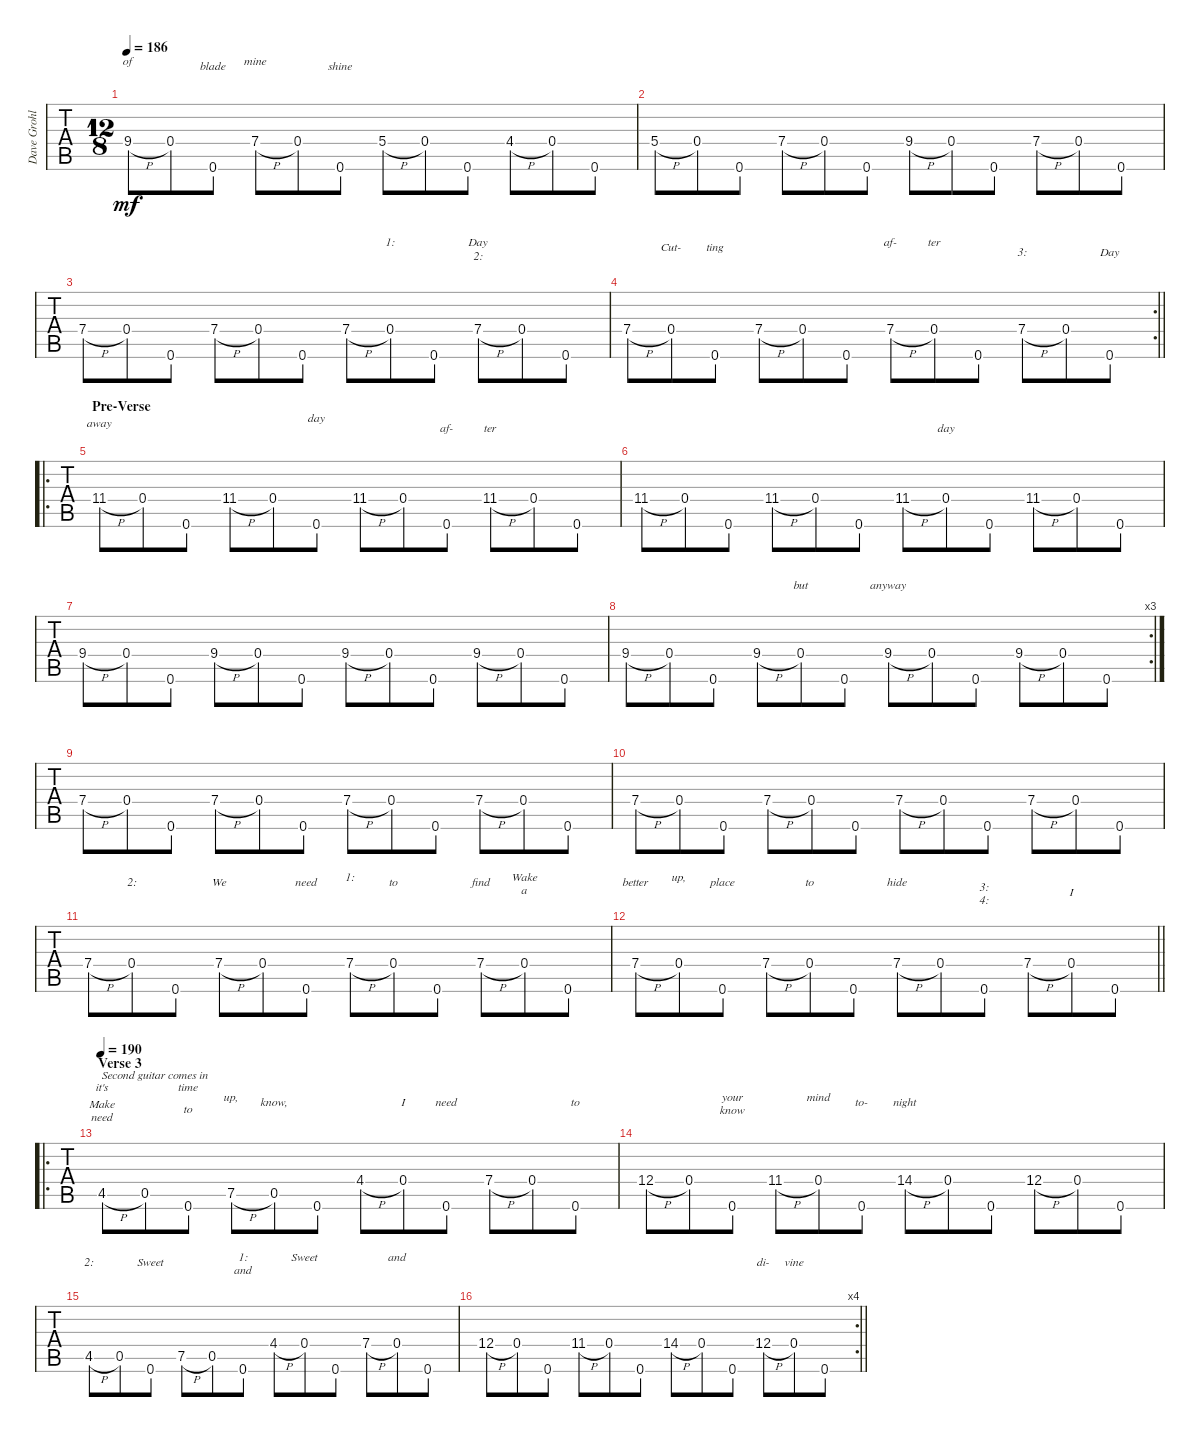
\track ("Dave Grohl" "Dave Grohl") {instrument acousticguitarsteel}
\staff {tabs}
\tuning (E4 B3 G3 D3 A2 D2) {hide}
\ts (12 8)
\tempo 186
\clef g2
\ks d
9.4{h}.8{lyrics (0 "of") lyrics (1 "") lyrics (2 "") lyrics (3 "") lyrics (4 "") dy mf} 0.4.8{lyrics (0 "") lyrics (1 "") lyrics (2 "") lyrics (3 "") lyrics (4 "")} 0.6.8{lyrics (0 "") lyrics (1 "blade") lyrics (2 "") lyrics (3 "") lyrics (4 "")} 7.4{h}.8{lyrics (0 "mine") lyrics (1 "") lyrics (2 "") lyrics (3 "") lyrics (4 "")} 0.4.8{lyrics (0 "") lyrics (1 "") lyrics (2 "") lyrics (3 "") lyrics (4 "")} 0.6.8{lyrics (0 "") lyrics (1 "shine") lyrics (2 "") lyrics (3 "") lyrics (4 "")} 5.4{h}.8{lyrics (0 "") lyrics (1 "") lyrics (2 "") lyrics (3 "") lyrics (4 "")} 0.4.8{lyrics (0 "") lyrics (1 "") lyrics (2 "") lyrics (3 "") lyrics (4 "")} 0.6.8{lyrics (0 "") lyrics (1 "") lyrics (2 "") lyrics (3 "") lyrics (4 "")} 4.4{h}.8{lyrics (0 "") lyrics (1 "") lyrics (2 "") lyrics (3 "") lyrics (4 "")} 0.4.8{lyrics (0 "") lyrics (1 "") lyrics (2 "") lyrics (3 "") lyrics (4 "")} 0.6.8{lyrics (0 "") lyrics (1 "") lyrics (2 "") lyrics (3 "") lyrics (4 "")} |
5.4{h}.8{lyrics (0 "") lyrics (1 "") lyrics (2 "") lyrics (3 "") lyrics (4 "")} 0.4.8{lyrics (0 "") lyrics (1 "") lyrics (2 "") lyrics (3 "") lyrics (4 "")} 0.6.8{lyrics (0 "") lyrics (1 "") lyrics (2 "") lyrics (3 "") lyrics (4 "")} 7.4{h}.8{lyrics (0 "") lyrics (1 "") lyrics (2 "") lyrics (3 "") lyrics (4 "")} 0.4.8{lyrics (0 "") lyrics (1 "") lyrics (2 "") lyrics (3 "") lyrics (4 "")} 0.6.8{lyrics (0 "") lyrics (1 "") lyrics (2 "") lyrics (3 "") lyrics (4 "")} 9.4{h}.8{lyrics (0 "") lyrics (1 "") lyrics (2 "") lyrics (3 "") lyrics (4 "")} 0.4.8{lyrics (0 "") lyrics (1 "") lyrics (2 "") lyrics (3 "") lyrics (4 "")} 0.6.8{lyrics (0 "") lyrics (1 "") lyrics (2 "") lyrics (3 "") lyrics (4 "")} 7.4{h}.8{lyrics (0 "") lyrics (1 "") lyrics (2 "") lyrics (3 "") lyrics (4 "")} 0.4.8{lyrics (0 "") lyrics (1 "") lyrics (2 "") lyrics (3 "") lyrics (4 "")} 0.6.8{lyrics (0 "") lyrics (1 "") lyrics (2 "") lyrics (3 "") lyrics (4 "")} |
7.4{h}.8{lyrics (0 "") lyrics (1 "") lyrics (2 "") lyrics (3 "") lyrics (4 "")} 0.4.8{lyrics (0 "") lyrics (1 "") lyrics (2 "") lyrics (3 "") lyrics (4 "")} 0.6.8{lyrics (0 "") lyrics (1 "") lyrics (2 "") lyrics (3 "") lyrics (4 "")} 7.4{h}.8{lyrics (0 "") lyrics (1 "") lyrics (2 "") lyrics (3 "") lyrics (4 "")} 0.4.8{lyrics (0 "") lyrics (1 "") lyrics (2 "") lyrics (3 "") lyrics (4 "")} 0.6.8{lyrics (0 "") lyrics (1 "") lyrics (2 "") lyrics (3 "") lyrics (4 "")} 7.4{h}.8{lyrics (0 "") lyrics (1 "") lyrics (2 "") lyrics (3 "") lyrics (4 "")} 0.4.8{lyrics (0 "1:") lyrics (1 "") lyrics (2 "") lyrics (3 "") lyrics (4 "")} 0.6.8{lyrics (0 "") lyrics (1 "") lyrics (2 "") lyrics (3 "") lyrics (4 "")} 7.4{h}.8{lyrics (0 "Day") lyrics (1 "2:") lyrics (2 "") lyrics (3 "") lyrics (4 "")} 0.4.8{lyrics (0 "") lyrics (1 "") lyrics (2 "") lyrics (3 "") lyrics (4 "")} 0.6.8{lyrics (0 "") lyrics (1 "") lyrics (2 "") lyrics (3 "") lyrics (4 "")} |
\rc 2
\barLineRight lightlight
7.4{h}.8{lyrics (0 "") lyrics (1 "") lyrics (2 "") lyrics (3 "") lyrics (4 "")} 0.4.8{lyrics (0 "") lyrics (1 "Cut-") lyrics (2 "") lyrics (3 "") lyrics (4 "")} 0.6.8{lyrics (0 "") lyrics (1 "ting") lyrics (2 "") lyrics (3 "") lyrics (4 "")} 7.4{h}.8{lyrics (0 "") lyrics (1 "") lyrics (2 "") lyrics (3 "") lyrics (4 "")} 0.4.8{lyrics (0 "") lyrics (1 "") lyrics (2 "") lyrics (3 "") lyrics (4 "")} 0.6.8{lyrics (0 "") lyrics (1 "") lyrics (2 "") lyrics (3 "") lyrics (4 "")} 7.4{h}.8{lyrics (0 "af-") lyrics (1 "") lyrics (2 "") lyrics (3 "") lyrics (4 "")} 0.4.8{lyrics (0 "ter") lyrics (1 "") lyrics (2 "") lyrics (3 "") lyrics (4 "")} 0.6.8{lyrics (0 "") lyrics (1 "") lyrics (2 "") lyrics (3 "") lyrics (4 "")} 7.4{h}.8{lyrics (0 "") lyrics (1 "") lyrics (2 "3:") lyrics (3 "") lyrics (4 "")} 0.4.8{lyrics (0 "") lyrics (1 "") lyrics (2 "") lyrics (3 "") lyrics (4 "")} 0.6.8{lyrics (0 "") lyrics (1 "") lyrics (2 "Day") lyrics (3 "") lyrics (4 "")} |
\ro
\section ("" "Pre-Verse")
11.4{h}.8{lyrics (0 "") lyrics (1 "away") lyrics (2 "") lyrics (3 "") lyrics (4 "")} 0.4.8{lyrics (0 "") lyrics (1 "") lyrics (2 "") lyrics (3 "") lyrics (4 "")} 0.6.8{lyrics (0 "") lyrics (1 "") lyrics (2 "") lyrics (3 "") lyrics (4 "")} 11.4{h}.8{lyrics (0 "") lyrics (1 "") lyrics (2 "") lyrics (3 "") lyrics (4 "")} 0.4.8{lyrics (0 "") lyrics (1 "") lyrics (2 "") lyrics (3 "") lyrics (4 "")} 0.6.8{lyrics (0 "day") lyrics (1 "") lyrics (2 "") lyrics (3 "") lyrics (4 "")} 11.4{h}.8{lyrics (0 "") lyrics (1 "") lyrics (2 "") lyrics (3 "") lyrics (4 "")} 0.4.8{lyrics (0 "") lyrics (1 "") lyrics (2 "") lyrics (3 "") lyrics (4 "")} 0.6.8{lyrics (0 "") lyrics (1 "") lyrics (2 "af-") lyrics (3 "") lyrics (4 "")} 11.4{h}.8{lyrics (0 "") lyrics (1 "") lyrics (2 "ter") lyrics (3 "") lyrics (4 "")} 0.4.8{lyrics (0 "") lyrics (1 "") lyrics (2 "") lyrics (3 "") lyrics (4 "")} 0.6.8{lyrics (0 "") lyrics (1 "") lyrics (2 "") lyrics (3 "") lyrics (4 "")} |
11.4{h}.8{lyrics (0 "") lyrics (1 "") lyrics (2 "") lyrics (3 "") lyrics (4 "")} 0.4.8{lyrics (0 "") lyrics (1 "") lyrics (2 "") lyrics (3 "") lyrics (4 "")} 0.6.8{lyrics (0 "") lyrics (1 "") lyrics (2 "") lyrics (3 "") lyrics (4 "")} 11.4{h}.8{lyrics (0 "") lyrics (1 "") lyrics (2 "") lyrics (3 "") lyrics (4 "")} 0.4.8{lyrics (0 "") lyrics (1 "") lyrics (2 "") lyrics (3 "") lyrics (4 "")} 0.6.8{lyrics (0 "") lyrics (1 "") lyrics (2 "") lyrics (3 "") lyrics (4 "")} 11.4{h}.8{lyrics (0 "") lyrics (1 "") lyrics (2 "") lyrics (3 "") lyrics (4 "")} 0.4.8{lyrics (0 "") lyrics (1 "") lyrics (2 "day") lyrics (3 "") lyrics (4 "")} 0.6.8{lyrics (0 "") lyrics (1 "") lyrics (2 "") lyrics (3 "") lyrics (4 "")} 11.4{h}.8{lyrics (0 "") lyrics (1 "") lyrics (2 "") lyrics (3 "") lyrics (4 "")} 0.4.8{lyrics (0 "") lyrics (1 "") lyrics (2 "") lyrics (3 "") lyrics (4 "")} 0.6.8{lyrics (0 "") lyrics (1 "") lyrics (2 "") lyrics (3 "") lyrics (4 "")} |
9.4{h}.8{lyrics (0 "") lyrics (1 "") lyrics (2 "") lyrics (3 "") lyrics (4 "")} 0.4.8{lyrics (0 "") lyrics (1 "") lyrics (2 "") lyrics (3 "") lyrics (4 "")} 0.6.8{lyrics (0 "") lyrics (1 "") lyrics (2 "") lyrics (3 "") lyrics (4 "")} 9.4{h}.8{lyrics (0 "") lyrics (1 "") lyrics (2 "") lyrics (3 "") lyrics (4 "")} 0.4.8{lyrics (0 "") lyrics (1 "") lyrics (2 "") lyrics (3 "") lyrics (4 "")} 0.6.8{lyrics (0 "") lyrics (1 "") lyrics (2 "") lyrics (3 "") lyrics (4 "")} 9.4{h}.8{lyrics (0 "") lyrics (1 "") lyrics (2 "") lyrics (3 "") lyrics (4 "")} 0.4.8{lyrics (0 "") lyrics (1 "") lyrics (2 "") lyrics (3 "") lyrics (4 "")} 0.6.8{lyrics (0 "") lyrics (1 "") lyrics (2 "") lyrics (3 "") lyrics (4 "")} 9.4{h}.8{lyrics (0 "") lyrics (1 "") lyrics (2 "") lyrics (3 "") lyrics (4 "")} 0.4.8{lyrics (0 "") lyrics (1 "") lyrics (2 "") lyrics (3 "") lyrics (4 "")} 0.6.8{lyrics (0 "") lyrics (1 "") lyrics (2 "") lyrics (3 "") lyrics (4 "")} |
\rc 3
9.4{h}.8{lyrics (0 "") lyrics (1 "") lyrics (2 "") lyrics (3 "") lyrics (4 "")} 0.4.8{lyrics (0 "") lyrics (1 "") lyrics (2 "") lyrics (3 "") lyrics (4 "")} 0.6.8{lyrics (0 "") lyrics (1 "") lyrics (2 "") lyrics (3 "") lyrics (4 "")} 9.4{h}.8{lyrics (0 "") lyrics (1 "") lyrics (2 "") lyrics (3 "") lyrics (4 "")} 0.4.8{lyrics (0 "") lyrics (1 "") lyrics (2 "but") lyrics (3 "") lyrics (4 "")} 0.6.8{lyrics (0 "") lyrics (1 "") lyrics (2 "") lyrics (3 "") lyrics (4 "")} 9.4{h}.8{lyrics (0 "") lyrics (1 "") lyrics (2 "anyway") lyrics (3 "") lyrics (4 "")} 0.4.8{lyrics (0 "") lyrics (1 "") lyrics (2 "") lyrics (3 "") lyrics (4 "")} 0.6.8{lyrics (0 "") lyrics (1 "") lyrics (2 "") lyrics (3 "") lyrics (4 "")} 9.4{h}.8{lyrics (0 "") lyrics (1 "") lyrics (2 "") lyrics (3 "") lyrics (4 "")} 0.4.8{lyrics (0 "") lyrics (1 "") lyrics (2 "") lyrics (3 "") lyrics (4 "")} 0.6.8{lyrics (0 "") lyrics (1 "") lyrics (2 "") lyrics (3 "") lyrics (4 "")} |
7.4{h}.8{lyrics (0 "") lyrics (1 "") lyrics (2 "") lyrics (3 "") lyrics (4 "")} 0.4.8{lyrics (0 "") lyrics (1 "") lyrics (2 "") lyrics (3 "") lyrics (4 "")} 0.6.8{lyrics (0 "") lyrics (1 "") lyrics (2 "") lyrics (3 "") lyrics (4 "")} 7.4{h}.8{lyrics (0 "") lyrics (1 "") lyrics (2 "") lyrics (3 "") lyrics (4 "")} 0.4.8{lyrics (0 "") lyrics (1 "") lyrics (2 "") lyrics (3 "") lyrics (4 "")} 0.6.8{lyrics (0 "") lyrics (1 "") lyrics (2 "") lyrics (3 "") lyrics (4 "")} 7.4{h}.8{lyrics (0 "") lyrics (1 "") lyrics (2 "") lyrics (3 "") lyrics (4 "")} 0.4.8{lyrics (0 "") lyrics (1 "") lyrics (2 "") lyrics (3 "") lyrics (4 "")} 0.6.8{lyrics (0 "") lyrics (1 "") lyrics (2 "") lyrics (3 "") lyrics (4 "")} 7.4{h}.8{lyrics (0 "") lyrics (1 "") lyrics (2 "") lyrics (3 "") lyrics (4 "")} 0.4.8{lyrics (0 "") lyrics (1 "") lyrics (2 "") lyrics (3 "") lyrics (4 "")} 0.6.8{lyrics (0 "") lyrics (1 "") lyrics (2 "") lyrics (3 "") lyrics (4 "")} |
7.4{h}.8{lyrics (0 "") lyrics (1 "") lyrics (2 "") lyrics (3 "") lyrics (4 "")} 0.4.8{lyrics (0 "") lyrics (1 "") lyrics (2 "") lyrics (3 "") lyrics (4 "")} 0.6.8{lyrics (0 "") lyrics (1 "") lyrics (2 "") lyrics (3 "") lyrics (4 "")} 7.4{h}.8{lyrics (0 "") lyrics (1 "") lyrics (2 "") lyrics (3 "") lyrics (4 "")} 0.4.8{lyrics (0 "") lyrics (1 "") lyrics (2 "") lyrics (3 "") lyrics (4 "")} 0.6.8{lyrics (0 "") lyrics (1 "") lyrics (2 "") lyrics (3 "") lyrics (4 "")} 7.4{h}.8{lyrics (0 "") lyrics (1 "") lyrics (2 "") lyrics (3 "") lyrics (4 "")} 0.4.8{lyrics (0 "") lyrics (1 "") lyrics (2 "") lyrics (3 "") lyrics (4 "")} 0.6.8{lyrics (0 "") lyrics (1 "") lyrics (2 "") lyrics (3 "") lyrics (4 "")} 7.4{h}.8{lyrics (0 "") lyrics (1 "") lyrics (2 "") lyrics (3 "") lyrics (4 "")} 0.4.8{lyrics (0 "") lyrics (1 "") lyrics (2 "") lyrics (3 "") lyrics (4 "")} 0.6.8{lyrics (0 "") lyrics (1 "") lyrics (2 "") lyrics (3 "") lyrics (4 "")} |
7.4{h}.8{lyrics (0 "") lyrics (1 "") lyrics (2 "") lyrics (3 "") lyrics (4 "")} 0.4.8{lyrics (0 "") lyrics (1 "2:") lyrics (2 "") lyrics (3 "") lyrics (4 "")} 0.6.8{lyrics (0 "") lyrics (1 "") lyrics (2 "") lyrics (3 "") lyrics (4 "")} 7.4{h}.8{lyrics (0 "") lyrics (1 "We") lyrics (2 "") lyrics (3 "") lyrics (4 "")} 0.4.8{lyrics (0 "") lyrics (1 "") lyrics (2 "") lyrics (3 "") lyrics (4 "")} 0.6.8{lyrics (0 "") lyrics (1 "need") lyrics (2 "") lyrics (3 "") lyrics (4 "")} 7.4{h}.8{lyrics (0 "1:") lyrics (1 "") lyrics (2 "") lyrics (3 "") lyrics (4 "")} 0.4.8{lyrics (0 "") lyrics (1 "to") lyrics (2 "") lyrics (3 "") lyrics (4 "")} 0.6.8{lyrics (0 "") lyrics (1 "") lyrics (2 "") lyrics (3 "") lyrics (4 "")} 7.4{h}.8{lyrics (0 "") lyrics (1 "find") lyrics (2 "") lyrics (3 "") lyrics (4 "")} 0.4.8{lyrics (0 "Wake") lyrics (1 "a") lyrics (2 "") lyrics (3 "") lyrics (4 "")} 0.6.8{lyrics (0 "") lyrics (1 "") lyrics (2 "") lyrics (3 "") lyrics (4 "")} |
\barLineRight lightlight
7.4{h}.8{lyrics (0 "") lyrics (1 "better") lyrics (2 "") lyrics (3 "") lyrics (4 "")} 0.4.8{lyrics (0 "up,") lyrics (1 "") lyrics (2 "") lyrics (3 "") lyrics (4 "")} 0.6.8{lyrics (0 "") lyrics (1 "place") lyrics (2 "") lyrics (3 "") lyrics (4 "")} 7.4{h}.8{lyrics (0 "") lyrics (1 "") lyrics (2 "") lyrics (3 "") lyrics (4 "")} 0.4.8{lyrics (0 "") lyrics (1 "to") lyrics (2 "") lyrics (3 "") lyrics (4 "")} 0.6.8{lyrics (0 "") lyrics (1 "") lyrics (2 "") lyrics (3 "") lyrics (4 "")} 7.4{h}.8{lyrics (0 "") lyrics (1 "hide") lyrics (2 "") lyrics (3 "") lyrics (4 "")} 0.4.8{lyrics (0 "") lyrics (1 "") lyrics (2 "") lyrics (3 "") lyrics (4 "")} 0.6.8{lyrics (0 "") lyrics (1 "") lyrics (2 "3:") lyrics (3 "4:") lyrics (4 "")} 7.4{h}.8{lyrics (0 "") lyrics (1 "") lyrics (2 "") lyrics (3 "") lyrics (4 "")} 0.4.8{lyrics (0 "") lyrics (1 "") lyrics (2 "") lyrics (3 "I") lyrics (4 "")} 0.6.8{lyrics (0 "") lyrics (1 "") lyrics (2 "") lyrics (3 "") lyrics (4 "")} |
\ro
\section ("" "Verse 3")
\tempo 190
4.5{h}.8{txt "Second guitar comes in" lyrics (0 "it's") lyrics (1 "") lyrics (2 "Make") lyrics (3 "need") lyrics (4 "")} 0.5.8{lyrics (0 "") lyrics (1 "") lyrics (2 "") lyrics (3 "") lyrics (4 "")} 0.6.8{lyrics (0 "time") lyrics (1 "") lyrics (2 "") lyrics (3 "to") lyrics (4 "")} 7.5{h}.8{lyrics (0 "") lyrics (1 "") lyrics (2 "up,") lyrics (3 "") lyrics (4 "")} 0.5.8{lyrics (0 "") lyrics (1 "") lyrics (2 "") lyrics (3 "know,") lyrics (4 "")} 0.6.8{lyrics (0 "") lyrics (1 "") lyrics (2 "") lyrics (3 "") lyrics (4 "")} 4.4{h}.8{lyrics (0 "") lyrics (1 "") lyrics (2 "") lyrics (3 "") lyrics (4 "")} 0.4.8{lyrics (0 "") lyrics (1 "") lyrics (2 "") lyrics (3 "I") lyrics (4 "")} 0.6.8{lyrics (0 "") lyrics (1 "") lyrics (2 "") lyrics (3 "need") lyrics (4 "")} 7.4{h}.8{lyrics (0 "") lyrics (1 "") lyrics (2 "") lyrics (3 "") lyrics (4 "")} 0.4.8{lyrics (0 "") lyrics (1 "") lyrics (2 "") lyrics (3 "") lyrics (4 "")} 0.6.8{lyrics (0 "") lyrics (1 "") lyrics (2 "") lyrics (3 "to") lyrics (4 "")} |
12.4{h}.8{lyrics (0 "") lyrics (1 "") lyrics (2 "") lyrics (3 "") lyrics (4 "")} 0.4.8{lyrics (0 "") lyrics (1 "") lyrics (2 "") lyrics (3 "") lyrics (4 "")} 0.6.8{lyrics (0 "") lyrics (1 "") lyrics (2 "your") lyrics (3 "know") lyrics (4 "")} 11.4{h}.8{lyrics (0 "") lyrics (1 "") lyrics (2 "") lyrics (3 "") lyrics (4 "")} 0.4.8{lyrics (0 "") lyrics (1 "") lyrics (2 "mind") lyrics (3 "") lyrics (4 "")} 0.6.8{lyrics (0 "") lyrics (1 "") lyrics (2 "") lyrics (3 "to-") lyrics (4 "")} 14.4{h}.8{lyrics (0 "") lyrics (1 "") lyrics (2 "") lyrics (3 "night") lyrics (4 "")} 0.4.8{lyrics (0 "") lyrics (1 "") lyrics (2 "") lyrics (3 "") lyrics (4 "")} 0.6.8{lyrics (0 "") lyrics (1 "") lyrics (2 "") lyrics (3 "") lyrics (4 "")} 12.4{h}.8{lyrics (0 "") lyrics (1 "") lyrics (2 "") lyrics (3 "") lyrics (4 "")} 0.4.8{lyrics (0 "") lyrics (1 "") lyrics (2 "") lyrics (3 "") lyrics (4 "")} 0.6.8{lyrics (0 "") lyrics (1 "") lyrics (2 "") lyrics (3 "") lyrics (4 "")} |
4.5{h}.8{lyrics (0 "") lyrics (1 "2:") lyrics (2 "") lyrics (3 "") lyrics (4 "")} 0.5.8{lyrics (0 "") lyrics (1 "") lyrics (2 "") lyrics (3 "") lyrics (4 "")} 0.6.8{lyrics (0 "") lyrics (1 "Sweet") lyrics (2 "") lyrics (3 "") lyrics (4 "")} 7.5{h}.8{lyrics (0 "") lyrics (1 "") lyrics (2 "") lyrics (3 "") lyrics (4 "")} 0.5.8{lyrics (0 "") lyrics (1 "") lyrics (2 "") lyrics (3 "") lyrics (4 "")} 0.6.8{lyrics (0 "1:") lyrics (1 "and") lyrics (2 "") lyrics (3 "") lyrics (4 "")} 4.4{h}.8{lyrics (0 "") lyrics (1 "") lyrics (2 "") lyrics (3 "") lyrics (4 "")} 0.4.8{lyrics (0 "Sweet") lyrics (1 "") lyrics (2 "") lyrics (3 "") lyrics (4 "")} 0.6.8{lyrics (0 "") lyrics (1 "") lyrics (2 "") lyrics (3 "") lyrics (4 "")} 7.4{h}.8{lyrics (0 "") lyrics (1 "") lyrics (2 "") lyrics (3 "") lyrics (4 "")} 0.4.8{lyrics (0 "and") lyrics (1 "") lyrics (2 "") lyrics (3 "") lyrics (4 "")} 0.6.8{lyrics (0 "") lyrics (1 "") lyrics (2 "") lyrics (3 "") lyrics (4 "")} |
\rc 4
\barLineRight lightlight
12.4{h}.8{lyrics (0 "") lyrics (1 "") lyrics (2 "") lyrics (3 "") lyrics (4 "")} 0.4.8{lyrics (0 "") lyrics (1 "") lyrics (2 "") lyrics (3 "") lyrics (4 "")} 0.6.8{lyrics (0 "") lyrics (1 "") lyrics (2 "") lyrics (3 "") lyrics (4 "")} 11.4{h}.8{lyrics (0 "") lyrics (1 "") lyrics (2 "") lyrics (3 "") lyrics (4 "")} 0.4.8{lyrics (0 "") lyrics (1 "") lyrics (2 "") lyrics (3 "") lyrics (4 "")} 0.6.8{lyrics (0 "") lyrics (1 "") lyrics (2 "") lyrics (3 "") lyrics (4 "")} 14.4{h}.8{lyrics (0 "") lyrics (1 "") lyrics (2 "") lyrics (3 "") lyrics (4 "")} 0.4.8{lyrics (0 "") lyrics (1 "") lyrics (2 "") lyrics (3 "") lyrics (4 "")} 0.6.8{lyrics (0 "") lyrics (1 "") lyrics (2 "") lyrics (3 "") lyrics (4 "")} 12.4{h}.8{lyrics (0 "") lyrics (1 "di-") lyrics (2 "") lyrics (3 "") lyrics (4 "")} 0.4.8{lyrics (0 "") lyrics (1 "vine") lyrics (2 "") lyrics (3 "") lyrics (4 "")} 0.6.8{lyrics (0 "") lyrics (1 "") lyrics (2 "") lyrics (3 "") lyrics (4 "")}
